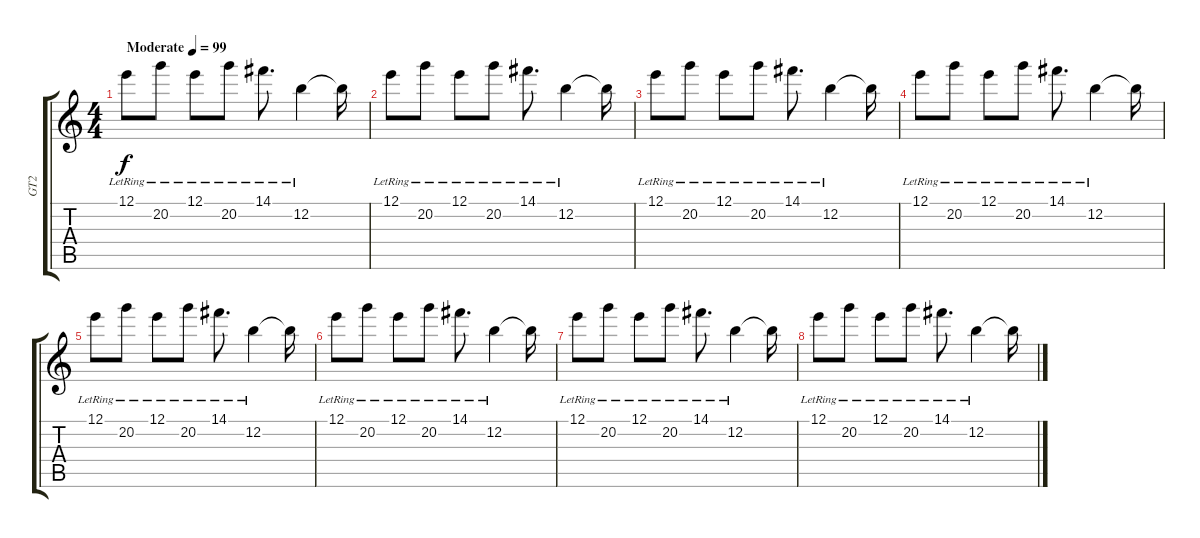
\track ("GT2" "GT2") {instrument distortionguitar}
\staff {score tabs}
\tuning (E4 B3 G3 D3 A2 E2) {hide}
\ts (4 4)
\tempo (99 "Moderate")
\clef g2
\ks c
12.1{lr}.8{dy f volume 5 instrument electricguitarjazz} 20.2{lr}.8 12.1{lr}.8 20.2{lr}.8 14.1{lr}.8{d} 12.2{lr}.4 12.2{t}.16 |
12.1{lr}.8 20.2{lr}.8 12.1{lr}.8 20.2{lr}.8 14.1{lr}.8{d} 12.2{lr}.4 12.2{t}.16 |
12.1{lr}.8 20.2{lr}.8 12.1{lr}.8 20.2{lr}.8 14.1{lr}.8{d} 12.2{lr}.4 12.2{t}.16 |
12.1{lr}.8 20.2{lr}.8 12.1{lr}.8 20.2{lr}.8 14.1{lr}.8{d} 12.2{lr}.4 12.2{t}.16 |
12.1{lr}.8{volume 8 instrument acousticguitarsteel} 20.2{lr}.8 12.1{lr}.8 20.2{lr}.8 14.1{lr}.8{d} 12.2{lr}.4 12.2{t}.16 |
12.1{lr}.8 20.2{lr}.8 12.1{lr}.8 20.2{lr}.8 14.1{lr}.8{d} 12.2{lr}.4 12.2{t}.16 |
12.1{lr}.8 20.2{lr}.8 12.1{lr}.8 20.2{lr}.8 14.1{lr}.8{d} 12.2{lr}.4 12.2{t}.16 |
12.1{lr}.8 20.2{lr}.8 12.1{lr}.8 20.2{lr}.8 14.1{lr}.8{d} 12.2{lr}.4 12.2{t}.16
